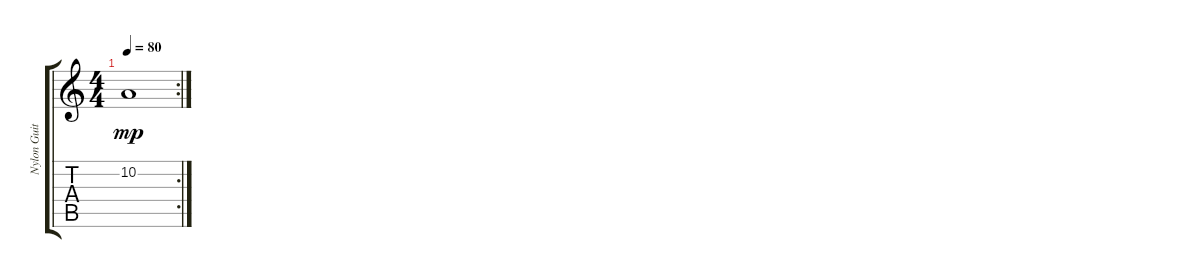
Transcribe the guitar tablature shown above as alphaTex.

\track ("Nylon Guitar" "Nylon Guit") {instrument flute}
\staff {score tabs}
\tuning (E4 B3 G3 D3 A2 E2) {hide}
\rc 2
\ts (4 4)
\tempo 80
\clef g2
\ks c
10.2.1{dy mp}
